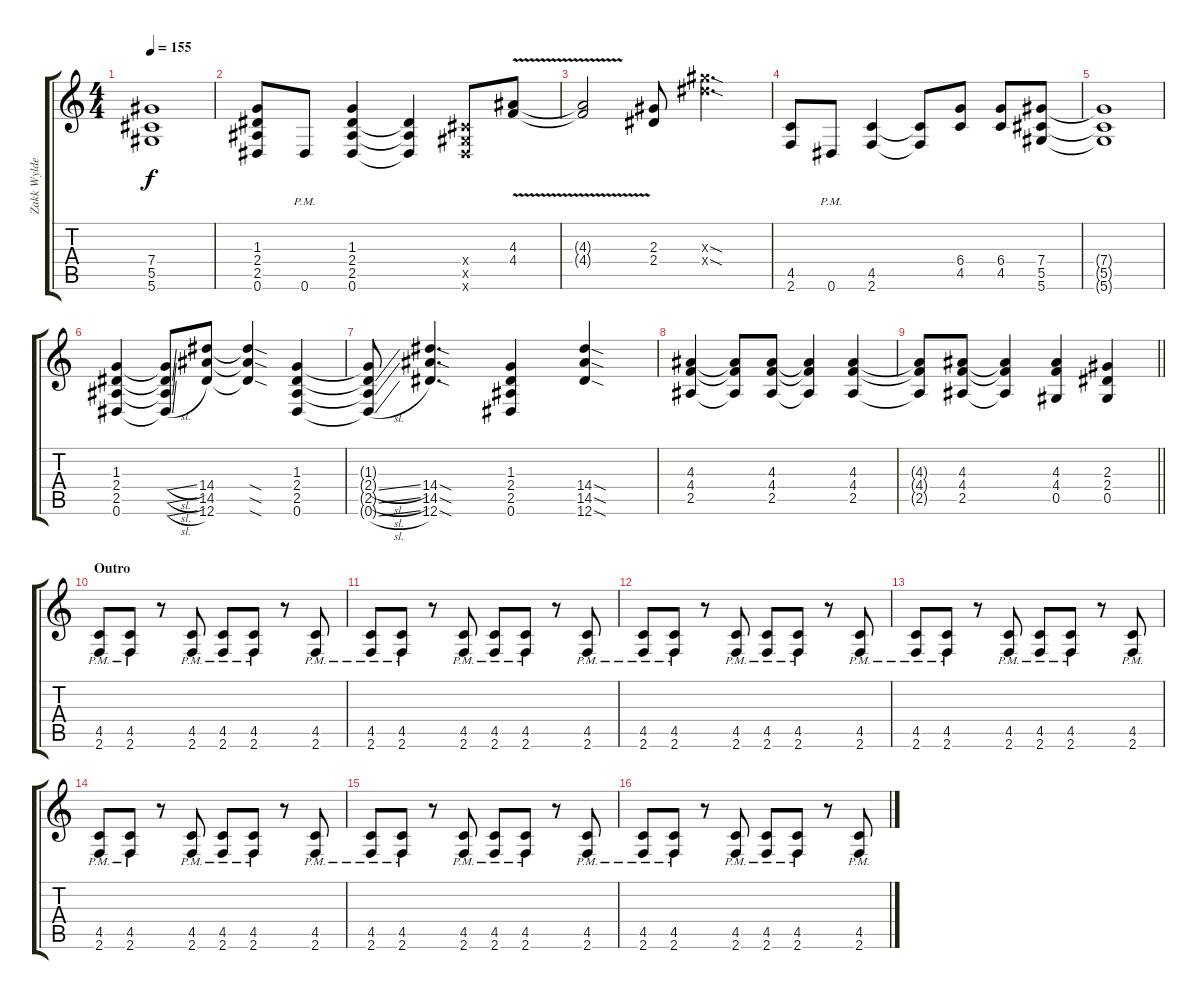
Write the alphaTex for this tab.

\track ("Zakk Wylde - Rhytm Guitar I" "Zakk Wylde") {instrument distortionguitar}
\staff {score tabs}
\tuning (Eb4 Bb3 Gb3 Db3 Ab2 Eb2) {hide}
\ts (4 4)
\tempo 155
\clef g2
\ks c
(7.4{t} 5.5{t} 5.6{t}).1{dy f} |
(1.3 2.4 2.5 0.6).8 0.6{pm}.8 (1.3 2.4 2.5 0.6).4 (2.4{t} 2.5{t} 0.6{t}).4 (0.4{x} 0.5{x} 0.6{x}).8 (4.3{v} 4.4{v}).8 |
(4.3{t} 4.4{t}).2 (2.3 2.4).8 (14.3{sod x} 14.4{sod x}).4{d} |
(4.5 2.6).8 0.6{pm}.8 (4.5 2.6).4 (4.5{t} 2.6{t}).8 (6.4 4.5).8 (6.4 4.5).8 (7.4 5.5 5.6).8 |
(7.4{t} 5.5{t} 5.6{t}).1 |
(1.3 2.4 2.5 0.6).4 (1.3{t} 2.4{sl t} 2.5{sl t} 0.6{sl t}).8 (14.4 14.5 12.6).8 (14.4{sod t} 14.5{sod t} 12.6{sod t}).4 (1.3 2.4 2.5 0.6).4 |
(1.3{t} 2.4{sl t} 2.5{sl t} 0.6{sl t}).8 (14.4{sod} 14.5{sod} 12.6{sod}).4{d} (1.3 2.4 2.5 0.6).4 (14.4{sod} 14.5{sod} 12.6{sod}).4 |
(4.3 4.4 2.5).4 (4.3{t} 4.4{t} 2.5{t}).8 (4.3 4.4 2.5).8 (4.3{t} 4.4{t} 2.5{t}).4 (4.3 4.4 2.5).4 |
\barLineRight lightlight
(4.3{t} 4.4{t} 2.5{t}).8 (4.3 4.4 2.5).8 (4.3{t} 4.4{t} 2.5{t}).4 (4.3 4.4 0.5).4 (2.3 2.4 0.5).4 |
\section ("" "Outro")
(4.5{pm} 2.6{pm}).8 (4.5{pm} 2.6{pm}).8 r.8 (4.5{pm} 2.6{pm}).8 (4.5{pm} 2.6{pm}).8 (4.5{pm} 2.6{pm}).8 r.8 (4.5{pm} 2.6{pm}).8 |
(4.5{pm} 2.6{pm}).8 (4.5{pm} 2.6{pm}).8 r.8 (4.5{pm} 2.6{pm}).8 (4.5{pm} 2.6{pm}).8 (4.5{pm} 2.6{pm}).8 r.8 (4.5{pm} 2.6{pm}).8 |
(4.5{pm} 2.6{pm}).8 (4.5{pm} 2.6{pm}).8 r.8 (4.5{pm} 2.6{pm}).8 (4.5{pm} 2.6{pm}).8 (4.5{pm} 2.6{pm}).8 r.8 (4.5{pm} 2.6{pm}).8 |
(4.5{pm} 2.6{pm}).8 (4.5{pm} 2.6{pm}).8 r.8 (4.5{pm} 2.6{pm}).8 (4.5{pm} 2.6{pm}).8 (4.5{pm} 2.6{pm}).8 r.8 (4.5{pm} 2.6{pm}).8 |
(4.5{pm} 2.6{pm}).8 (4.5{pm} 2.6{pm}).8 r.8 (4.5{pm} 2.6{pm}).8 (4.5{pm} 2.6{pm}).8 (4.5{pm} 2.6{pm}).8 r.8 (4.5{pm} 2.6{pm}).8 |
(4.5{pm} 2.6{pm}).8 (4.5{pm} 2.6{pm}).8 r.8 (4.5{pm} 2.6{pm}).8 (4.5{pm} 2.6{pm}).8 (4.5{pm} 2.6{pm}).8 r.8 (4.5{pm} 2.6{pm}).8 |
(4.5{pm} 2.6{pm}).8 (4.5{pm} 2.6{pm}).8 r.8 (4.5{pm} 2.6{pm}).8 (4.5{pm} 2.6{pm}).8 (4.5{pm} 2.6{pm}).8 r.8 (4.5{pm} 2.6{pm}).8
